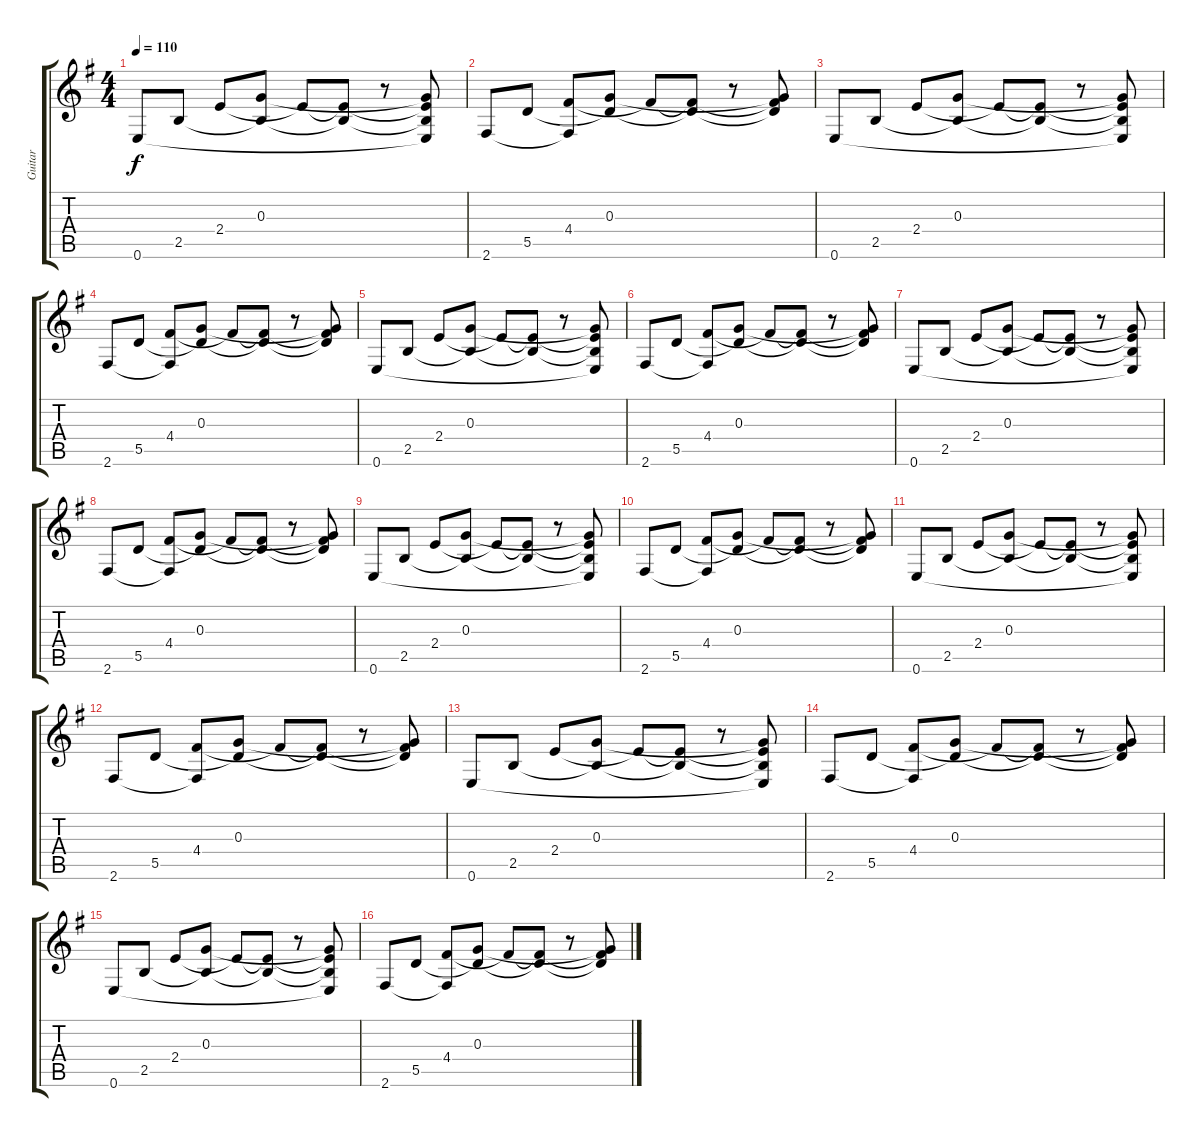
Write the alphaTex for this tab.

\track ("Guitar" "Guitar") {instrument distortionguitar}
\staff {score tabs}
\tuning (E4 B3 G3 D3 A2 E2) {hide}
\ts (4 4)
\tempo 110
\clef g2
\ks eminor
0.6.8{dy f} 2.5.8 2.4.8 (0.3 2.5{t}).8 2.4{t}.8 (2.4{t} 2.5{t}).8 r.8 (0.3{t} 2.4{t} 2.5{t} 0.6{t}).8 |
2.6.8 5.5.8 (4.4 2.6{t}).8 (0.3 5.5{t}).8 4.4{t}.8 (4.4{t} 5.5{t}).8 r.8 (0.3{t} 4.4{t} 5.5{t}).8 |
0.6.8 2.5.8 2.4.8 (0.3 2.5{t}).8 2.4{t}.8 (2.4{t} 2.5{t}).8 r.8 (0.3{t} 2.4{t} 2.5{t} 0.6{t}).8 |
2.6.8 5.5.8 (4.4 2.6{t}).8 (0.3 5.5{t}).8 4.4{t}.8 (4.4{t} 5.5{t}).8 r.8 (0.3{t} 4.4{t} 5.5{t}).8 |
0.6.8 2.5.8 2.4.8 (0.3 2.5{t}).8 2.4{t}.8 (2.4{t} 2.5{t}).8 r.8 (0.3{t} 2.4{t} 2.5{t} 0.6{t}).8 |
2.6.8 5.5.8 (4.4 2.6{t}).8 (0.3 5.5{t}).8 4.4{t}.8 (4.4{t} 5.5{t}).8 r.8 (0.3{t} 4.4{t} 5.5{t}).8 |
0.6.8 2.5.8 2.4.8 (0.3 2.5{t}).8 2.4{t}.8 (2.4{t} 2.5{t}).8 r.8 (0.3{t} 2.4{t} 2.5{t} 0.6{t}).8 |
2.6.8 5.5.8 (4.4 2.6{t}).8 (0.3 5.5{t}).8 4.4{t}.8 (4.4{t} 5.5{t}).8 r.8 (0.3{t} 4.4{t} 5.5{t}).8 |
0.6.8 2.5.8 2.4.8 (0.3 2.5{t}).8 2.4{t}.8 (2.4{t} 2.5{t}).8 r.8 (0.3{t} 2.4{t} 2.5{t} 0.6{t}).8 |
2.6.8 5.5.8 (4.4 2.6{t}).8 (0.3 5.5{t}).8 4.4{t}.8 (4.4{t} 5.5{t}).8 r.8 (0.3{t} 4.4{t} 5.5{t}).8 |
0.6.8 2.5.8 2.4.8 (0.3 2.5{t}).8 2.4{t}.8 (2.4{t} 2.5{t}).8 r.8 (0.3{t} 2.4{t} 2.5{t} 0.6{t}).8 |
2.6.8 5.5.8 (4.4 2.6{t}).8 (0.3 5.5{t}).8 4.4{t}.8 (4.4{t} 5.5{t}).8 r.8 (0.3{t} 4.4{t} 5.5{t}).8 |
0.6.8 2.5.8 2.4.8 (0.3 2.5{t}).8 2.4{t}.8 (2.4{t} 2.5{t}).8 r.8 (0.3{t} 2.4{t} 2.5{t} 0.6{t}).8 |
2.6.8 5.5.8 (4.4 2.6{t}).8 (0.3 5.5{t}).8 4.4{t}.8 (4.4{t} 5.5{t}).8 r.8 (0.3{t} 4.4{t} 5.5{t}).8 |
0.6.8 2.5.8 2.4.8 (0.3 2.5{t}).8 2.4{t}.8 (2.4{t} 2.5{t}).8 r.8 (0.3{t} 2.4{t} 2.5{t} 0.6{t}).8 |
2.6.8 5.5.8 (4.4 2.6{t}).8 (0.3 5.5{t}).8 4.4{t}.8 (4.4{t} 5.5{t}).8 r.8 (0.3{t} 4.4{t} 5.5{t}).8
